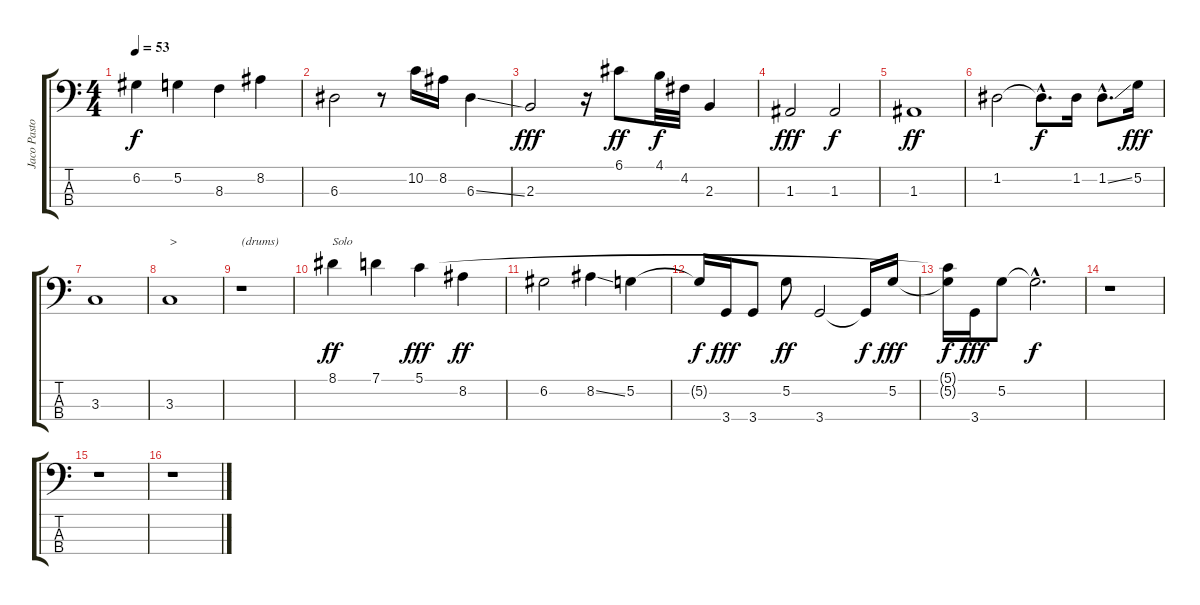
\track ("Jaco Pastorius" "Jaco Pasto") {instrument fretlessbass}
\staff {score tabs}
\tuning (G2 D2 A1 E1) {hide}
\ts (4 4)
\tempo 53
\clef f4
\ks c
6.2.4{dy f} 5.2.4 8.3.4 8.2.4 |
6.3.2 r.8 10.2.16 8.2.16 6.3{ss}.4 |
2.3.2{dy fff} r.16 6.1.8{dy ff} 4.1.32{dy f} 4.2.32 2.3.4 |
1.3.2{dy fff} 1.3.2{dy f} |
1.3.1{dy ff} |
1.2.2 1.2{hac t}.8{d dy f} 1.2.16 1.2{ss hac}.8{d} 5.2.16{dy fff} |
3.3.1 |
3.3.1{txt ">" volume 0} |
r.1{txt "(drums)"} |
8.1.4{txt "Solo" dy ff} 7.1.4 5.1.4{dy fff} 8.2.4{dy ff} |
6.2.2 8.2{ss}.4 5.2.4 |
5.2{t}.16{dy f} 3.4.16{dy fff} 3.4.8 5.2.8{dy ff} 3.4.2 3.4{t}.16{dy f} 5.2.16{dy fff} |
(5.1{t} 5.2{t}).16{dy f} 3.4.16{dy fff} 5.2.8 5.2{hac t}.2{d dy f} |
r.1 |
r.1 |
r.1
